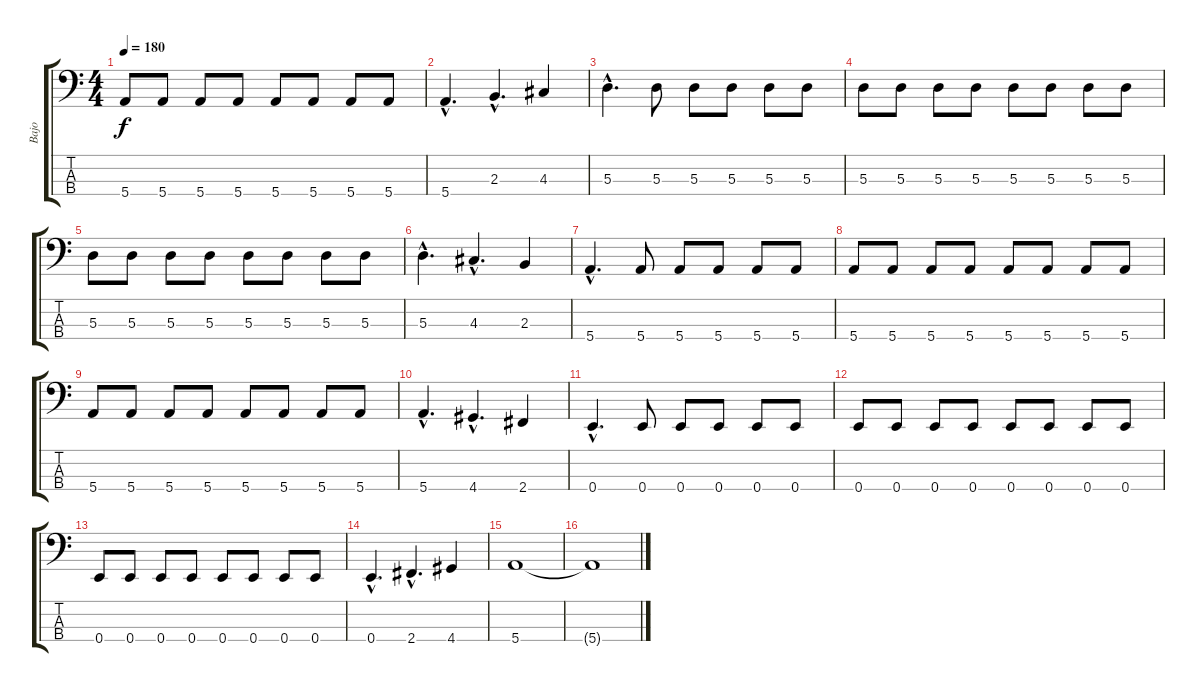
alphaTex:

\track ("Bajo" "Bajo") {instrument electricbasspick}
\staff {score tabs}
\tuning (G2 D2 A1 E1) {hide}
\ts (4 4)
\tempo 180
\clef f4
\ks c
5.4.8{dy f} 5.4.8 5.4.8 5.4.8 5.4.8 5.4.8 5.4.8 5.4.8 |
5.4{hac}.4{d} 2.3{hac}.4{d} 4.3.4 |
5.3{hac}.4{d} 5.3.8 5.3.8 5.3.8 5.3.8 5.3.8 |
5.3.8 5.3.8 5.3.8 5.3.8 5.3.8 5.3.8 5.3.8 5.3.8 |
5.3.8 5.3.8 5.3.8 5.3.8 5.3.8 5.3.8 5.3.8 5.3.8 |
5.3{hac}.4{d} 4.3{hac}.4{d} 2.3.4 |
5.4{hac}.4{d} 5.4.8 5.4.8 5.4.8 5.4.8 5.4.8 |
5.4.8 5.4.8 5.4.8 5.4.8 5.4.8 5.4.8 5.4.8 5.4.8 |
5.4.8 5.4.8 5.4.8 5.4.8 5.4.8 5.4.8 5.4.8 5.4.8 |
5.4{hac}.4{d} 4.4{hac}.4{d} 2.4.4 |
0.4{hac}.4{d} 0.4.8 0.4.8 0.4.8 0.4.8 0.4.8 |
0.4.8 0.4.8 0.4.8 0.4.8 0.4.8 0.4.8 0.4.8 0.4.8 |
0.4.8 0.4.8 0.4.8 0.4.8 0.4.8 0.4.8 0.4.8 0.4.8 |
0.4{hac}.4{d} 2.4{hac}.4{d} 4.4.4 |
5.4.1 |
5.4{t}.1
